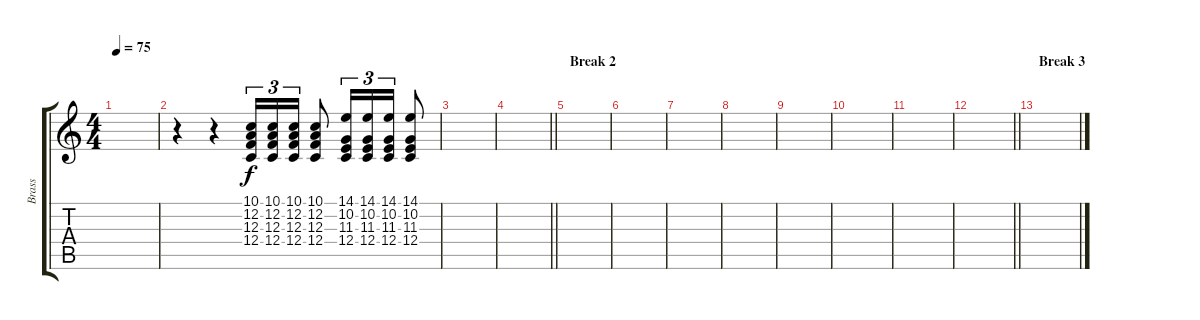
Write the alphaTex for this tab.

\track ("Brass" "Brass") {instrument brasssection}
\staff {score tabs}
\tuning (D4 A3 F3 C3 G2 D2) {hide}
\ts (4 4)
\tempo 75
\clef g2
\ks c
|
r.4 r.4 (10.1 12.2 12.3 12.4).16{tu (3 2)} (10.1 12.2 12.3 12.4).16{tu (3 2)} (10.1 12.2 12.3 12.4).16{tu (3 2)} (10.1 12.2 12.3 12.4).8 (14.1 10.2 11.3 12.4).16{tu (3 2)} (14.1 10.2 11.3 12.4).16{tu (3 2)} (14.1 10.2 11.3 12.4).16{tu (3 2)} (14.1 10.2 11.3 12.4).8 |
|
\barLineRight lightlight
|
\section ("" "Break 2")
|
|
|
|
|
|
|
\barLineRight lightlight
|
\section ("" "Break 3")
